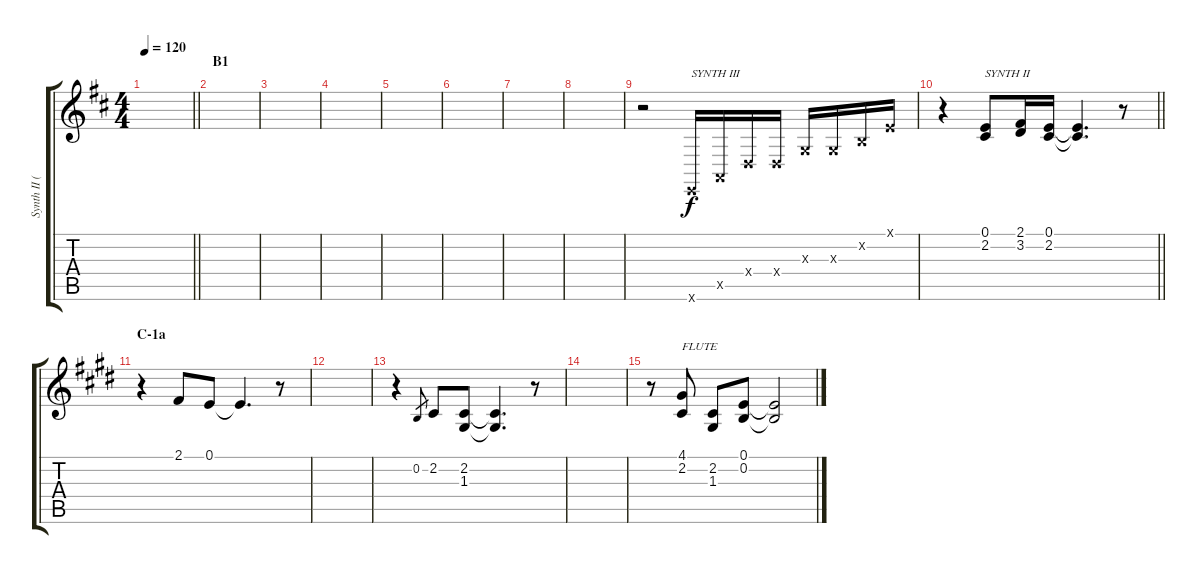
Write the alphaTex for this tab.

\track ("Synth II (Kotobuki Tsumugi)" "Synth II (") {instrument lead1square}
\staff {score tabs}
\tuning (E4 B3 G3 D3 A2 E2) {hide}
\ts (4 4)
\tempo 120
\clef g2
\barLineRight lightlight
\ks d
|
\section ("" "B1")
|
|
|
|
|
|
|
r.2 0.6{x}.16{txt "SYNTH III"} 0.5{x}.16 0.4{x}.16 0.4{x}.16 0.3{x}.16 0.3{x}.16 0.2{x}.16 0.1{x}.16 |
\barLineRight lightlight
r.4 (0.1 2.2).8{txt "SYNTH II"} (2.1 3.2).16 (0.1 2.2).16 (0.1{t} 2.2{t}).4{d} r.8 |
\section ("" "C-1a")
\ks e
r.4 2.1.8 0.1.8 0.1{t}.4{d} r.8 |
|
r.4 0.2.8{gr} 2.2.8 (2.2 1.3).8 (2.2{t} 1.3{t}).4{d} r.8 |
|
r.8 (4.1 2.2).8{txt "FLUTE"} (2.2 1.3).8 (0.1 0.2).8 (0.1{t} 0.2{t}).2
